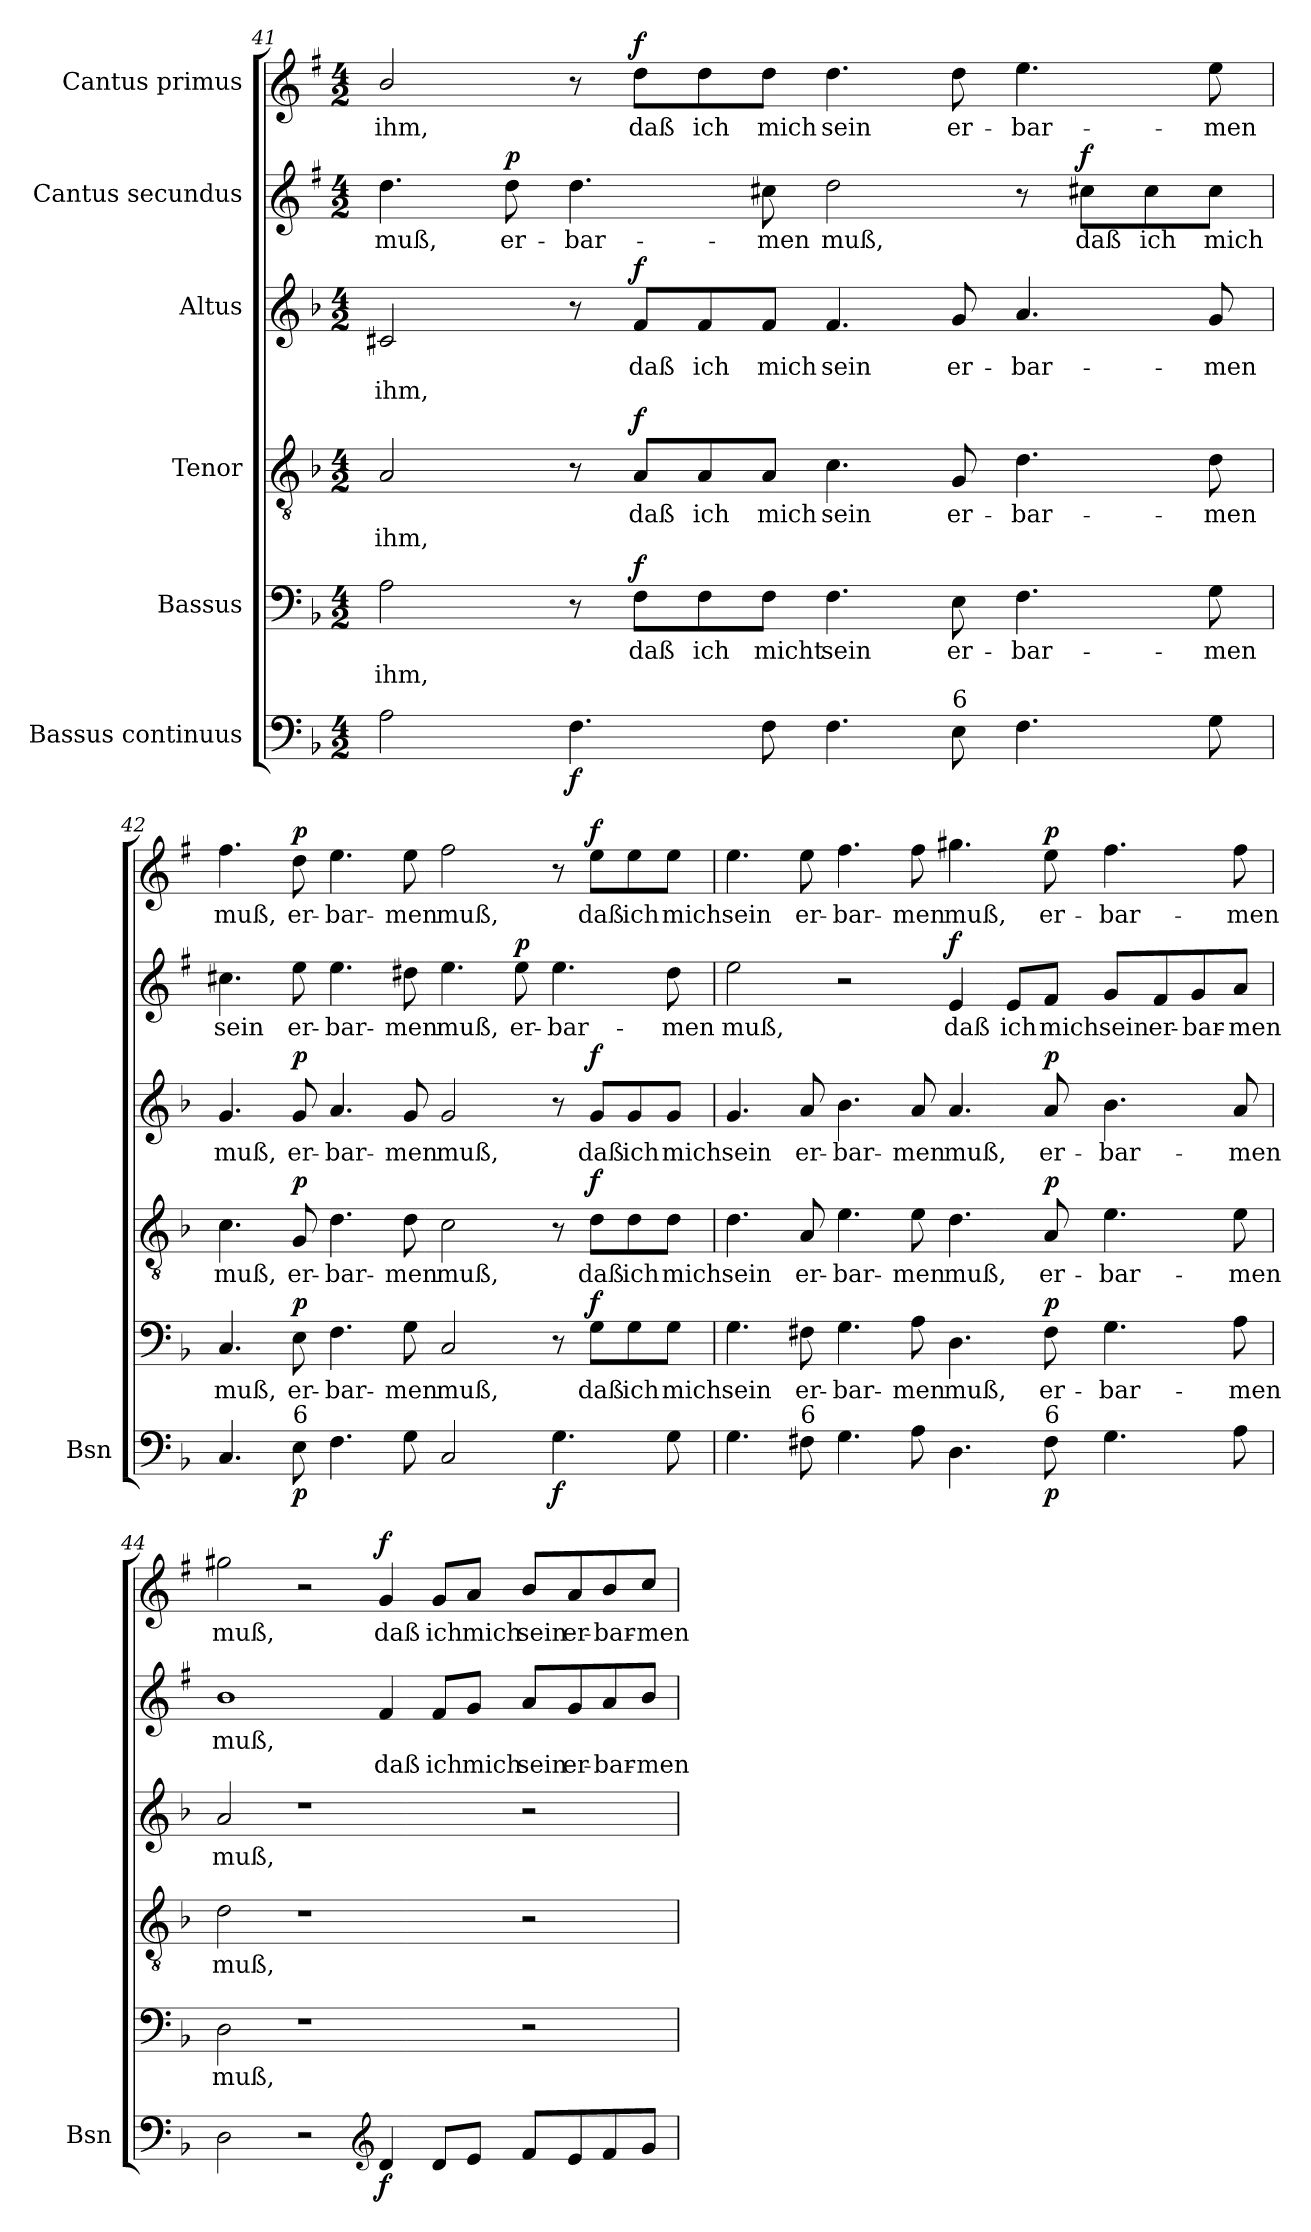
**kern	**dynam	**kern	**text	**text	**dynam	**kern	**text	**text	**dynam	**kern	**text	**text	**dynam	**kern	**text	**text	**dynam	**kern	**text	**dynam
*part6	*part6	*part5	*part5	*part5	*part5	*part4	*part4	*part4	*part4	*part3	*part3	*part3	*part3	*part2	*part2	*part2	*part2	*part1	*part1	*part1
*staff6	*staff6	*staff5	*staff5	*staff5	*staff5	*staff4	*staff4	*staff4	*staff4	*staff3	*staff3	*staff3	*staff3	*staff2	*staff2	*staff2	*staff2	*staff1	*staff1	*staff1
*I"Bassus continuus	*	*I"Bassus	*	*	*	*I"Tenor	*	*	*	*I"Altus	*	*	*	*I"Cantus secundus	*	*	*	*I"Cantus primus	*	*
*I'Bsn	*	*	*	*	*	*	*	*	*	*	*	*	*	*	*	*	*	*	*	*
!!LO:PB:g=z
*clefF4	*	*clefF4	*	*	*	*clefGv2	*	*	*	*clefG2	*	*	*	*clefG2	*	*	*	*clefG2	*	*
*	*	*	*	*	*	*	*	*	*	*	*	*	*	*ITrd1c2	*	*	*	*ITrd1c2	*	*
*k[b-]	*	*k[b-]	*	*	*	*k[b-]	*	*	*	*k[b-]	*	*	*	*k[b-]	*	*	*	*k[b-]	*	*
*F:	*	*F:	*	*	*	*F:	*	*	*	*F:	*	*	*	*F:	*	*	*	*F:	*	*
*M4/2	*	*M4/2	*	*	*	*M4/2	*	*	*	*M4/2	*	*	*	*M4/2	*	*	*	*M4/2	*	*
=41	=41	=41	=41	=41	=41	=41	=41	=41	=41	=41	=41	=41	=41	=41	=41	=41	=41	=41	=41	=41
!	!	!	!	!LO:LY:b	!	!	!	!LO:LY:b	!	!	!	!LO:LY:b	!	!	!LO:LY:b	!	!	!	!LO:LY:b	!
2A\	.	2A\	.	ihm,	.	2A/	.	ihm,	.	2c#X/	.	ihm,	.	4.cc\	muß,	.	.	2a/	ihm,	.
!	!	!	!	!	!	!	!	!	!	!	!	!	!	!	!LO:LY:b	!	!LO:DY:b	!	!	!
.	.	.	.	.	.	.	.	.	.	.	.	.	.	8cc\	er-	.	p	.	.	.
!	!LO:DY:b	!	!	!	!	!	!	!	!	!	!	!	!	!	!LO:LY:b	!	!	!	!	!
4.F\	f	8r	.	.	.	8r	.	.	.	8r	.	.	.	4.cc\	-bar-	.	.	8r	.	.
!	!	!	!LO:LY:b	!	!LO:DY:b	!	!LO:LY:b	!	!LO:DY:b	!	!LO:LY:b	!	!LO:DY:b	!	!	!	!	!	!LO:LY:b	!LO:DY:b
.	.	8F\L	daß	.	f	8A/L	daß	.	f	8f/L	daß	.	f	.	.	.	.	8cc\L	daß	f
!	!	!	!LO:LY:b	!	!	!	!LO:LY:b	!	!	!	!LO:LY:b	!	!	!	!	!	!	!	!LO:LY:b	!
.	.	8F\	ich	.	.	8A/	ich	.	.	8f/	ich	.	.	.	.	.	.	8cc\	ich	.
!	!	!	!LO:LY:b	!	!	!	!LO:LY:b	!	!	!	!LO:LY:b	!	!	!	!LO:LY:b	!	!	!	!LO:LY:b	!
8F\	.	8F\J	micht	.	.	8A/J	mich	.	.	8f/J	mich	.	.	8bn\	-men	.	.	8cc\J	mich	.
!	!	!	!LO:LY:b	!	!	!	!LO:LY:b	!	!	!	!LO:LY:b	!	!	!	!LO:LY:b	!	!	!	!LO:LY:b	!
4.F\	.	4.F\	sein	.	.	4.c\	sein	.	.	4.f/	sein	.	.	2cc\	muß,	.	.	4.cc\	sein	.
!LO:TX:a:t=6	!	!	!	!	!	!	!	!	!	!	!	!	!	!	!	!	!	!	!	!
!	!	!	!LO:LY:b	!	!	!	!LO:LY:b	!	!	!	!LO:LY:b	!	!	!	!	!	!	!	!LO:LY:b	!
8E\	.	8E\	er-	.	.	8G/	er-	.	.	8g/	er-	.	.	.	.	.	.	8cc\	er-	.
!	!	!	!LO:LY:b	!	!	!	!LO:LY:b	!	!	!	!LO:LY:b	!	!	!	!	!	!	!	!LO:LY:b	!
4.F\	.	4.F\	-bar-	.	.	4.d\	-bar-	.	.	4.a/	-bar-	.	.	8r	.	.	.	4.dd\	-bar-	.
!	!	!	!	!	!	!	!	!	!	!	!	!	!	!	!LO:LY:b	!	!LO:DY:b	!	!	!
.	.	.	.	.	.	.	.	.	.	.	.	.	.	8bni\L	daß	.	f	.	.	.
!	!	!	!	!	!	!	!	!	!	!	!	!	!	!	!LO:LY:b	!	!	!	!	!
.	.	.	.	.	.	.	.	.	.	.	.	.	.	8b\	ich	.	.	.	.	.
!	!	!	!LO:LY:b	!	!	!	!LO:LY:b	!	!	!	!LO:LY:b	!	!	!	!LO:LY:b	!	!	!	!LO:LY:b	!
8G\	.	8G\	-men	.	.	8d\	-men	.	.	8g/	-men	.	.	8b\J	mich	.	.	8dd\	-men	.
!!LO:LB:g=z
=42	=42	=42	=42	=42	=42	=42	=42	=42	=42	=42	=42	=42	=42	=42	=42	=42	=42	=42	=42	=42
!	!	!	!LO:LY:b	!	!	!	!LO:LY:b	!	!	!	!LO:LY:b	!	!	!	!LO:LY:b	!	!	!	!LO:LY:b	!
4.C/	.	4.C/	muß,	.	.	4.c\	muß,	.	.	4.g/	muß,	.	.	4.bn\	sein	.	.	4.ee\	muß,	.
!LO:TX:a:t=6	!	!	!	!	!	!	!	!	!	!	!	!	!	!	!	!	!	!	!	!
!	!LO:DY:b	!	!LO:LY:b	!	!LO:DY:b	!	!LO:LY:b	!	!LO:DY:b	!	!LO:LY:b	!	!LO:DY:b	!	!LO:LY:b	!	!	!	!LO:LY:b	!LO:DY:b
8E\	p	8E\	er-	.	p	8G/	er-	.	p	8g/	er-	.	p	8dd\	er-	.	.	8cc\	er-	p
!	!	!	!LO:LY:b	!	!	!	!LO:LY:b	!	!	!	!LO:LY:b	!	!	!	!LO:LY:b	!	!	!	!LO:LY:b	!
4.F\	.	4.F\	-bar-	.	.	4.d\	-bar-	.	.	4.a/	-bar-	.	.	4.dd\	-bar-	.	.	4.dd\	-bar-	.
!	!	!	!LO:LY:b	!	!	!	!LO:LY:b	!	!	!	!LO:LY:b	!	!	!	!LO:LY:b	!	!	!	!LO:LY:b	!
8G\	.	8G\	-men	.	.	8d\	-men	.	.	8g/	-men	.	.	8cc#X\	-men	.	.	8dd\	-men	.
!	!	!	!LO:LY:b	!	!	!	!LO:LY:b	!	!	!	!LO:LY:b	!	!	!	!LO:LY:b	!	!	!	!LO:LY:b	!
2C/	.	2C/	muß,	.	.	2c\	muß,	.	.	2g/	muß,	.	.	4.dd\	muß,	.	.	2ee\	muß,	.
!	!	!	!	!	!	!	!	!	!	!	!	!	!	!	!LO:LY:b	!	!LO:DY:b	!	!	!
.	.	.	.	.	.	.	.	.	.	.	.	.	.	8dd\	er-	.	p	.	.	.
!	!LO:DY:b	!	!	!	!	!	!	!	!	!	!	!	!	!	!LO:LY:b	!	!	!	!	!
4.G\	f	8r	.	.	.	8r	.	.	.	8r	.	.	.	4.dd\	-bar-	.	.	8r	.	.
!	!	!	!LO:LY:b	!	!LO:DY:b	!	!LO:LY:b	!	!LO:DY:b	!	!LO:LY:b	!	!LO:DY:b	!	!	!	!	!	!LO:LY:b	!LO:DY:b
.	.	8G\L	daß	.	f	8d\L	daß	.	f	8g/L	daß	.	f	.	.	.	.	8dd\L	daß	f
!	!	!	!LO:LY:b	!	!	!	!LO:LY:b	!	!	!	!LO:LY:b	!	!	!	!	!	!	!	!LO:LY:b	!
.	.	8G\	ich	.	.	8d\	ich	.	.	8g/	ich	.	.	.	.	.	.	8dd\	ich	.
!	!	!	!LO:LY:b	!	!	!	!LO:LY:b	!	!	!	!LO:LY:b	!	!	!	!LO:LY:b	!	!	!	!LO:LY:b	!
8G\	.	8G\J	mich	.	.	8d\J	mich	.	.	8g/J	mich	.	.	8cc#i\	-men	.	.	8dd\J	mich	.
!!LO:PB:g=z
=43	=43	=43	=43	=43	=43	=43	=43	=43	=43	=43	=43	=43	=43	=43	=43	=43	=43	=43	=43	=43
!	!	!	!LO:LY:b	!	!	!	!LO:LY:b	!	!	!	!LO:LY:b	!	!	!	!LO:LY:b	!	!	!	!LO:LY:b	!
4.G\	.	4.G\	sein	.	.	4.d\	sein	.	.	4.g/	sein	.	.	2dd\	muß,	.	.	4.dd\	sein	.
!LO:TX:a:t=6	!	!	!	!	!	!	!	!	!	!	!	!	!	!	!	!	!	!	!	!
!	!	!	!LO:LY:b	!	!	!	!LO:LY:b	!	!	!	!LO:LY:b	!	!	!	!	!	!	!	!LO:LY:b	!
8F#X\	.	8F#X\	er-	.	.	8A/	er-	.	.	8a/	er-	.	.	.	.	.	.	8dd\	er-	.
!	!	!	!LO:LY:b	!	!	!	!LO:LY:b	!	!	!	!LO:LY:b	!	!	!	!	!	!	!	!LO:LY:b	!
4.G\	.	4.G\	-bar-	.	.	4.e\	-bar-	.	.	4.b-\	-bar-	.	.	2r	.	.	.	4.ee\	-bar-	.
!	!	!	!LO:LY:b	!	!	!	!LO:LY:b	!	!	!	!LO:LY:b	!	!	!	!	!	!	!	!LO:LY:b	!
8A\	.	8A\	-men	.	.	8e\	-men	.	.	8a/	-men	.	.	.	.	.	.	8ee\	-men	.
!	!	!	!LO:LY:b	!	!	!	!LO:LY:b	!	!	!	!LO:LY:b	!	!	!	!LO:LY:b	!	!LO:DY:b	!	!LO:LY:b	!
4.D\	.	4.D\	muß,	.	.	4.d\	muß,	.	.	4.a/	muß,	.	.	4d/	daß	.	f	4.ff#X\	muß,	.
!	!	!	!	!	!	!	!	!	!	!	!	!	!	!	!LO:LY:b	!	!	!	!	!
.	.	.	.	.	.	.	.	.	.	.	.	.	.	8d/L	ich	.	.	.	.	.
!LO:TX:a:t=6	!	!	!	!	!	!	!	!	!	!	!	!	!	!	!	!	!	!	!	!
!	!LO:DY:b	!	!LO:LY:b	!	!LO:DY:b	!	!LO:LY:b	!	!LO:DY:b	!	!LO:LY:b	!	!LO:DY:b	!	!LO:LY:b	!	!	!	!LO:LY:b	!LO:DY:b
8F#i\	p	8F#i\	er-	.	p	8A/	er-	.	p	8a/	er-	.	p	8e/J	mich	.	.	8dd\	er-	p
!	!	!	!LO:LY:b	!	!	!	!LO:LY:b	!	!	!	!LO:LY:b	!	!	!	!LO:LY:b	!	!	!	!LO:LY:b	!
4.G\	.	4.G\	-bar-	.	.	4.e\	-bar-	.	.	4.b-\	-bar-	.	.	8f/L	sein	.	.	4.ee\	-bar-	.
!	!	!	!	!	!	!	!	!	!	!	!	!	!	!	!LO:LY:b	!	!	!	!	!
.	.	.	.	.	.	.	.	.	.	.	.	.	.	8e/	er-	.	.	.	.	.
!	!	!	!	!	!	!	!	!	!	!	!	!	!	!	!LO:LY:b	!	!	!	!	!
.	.	.	.	.	.	.	.	.	.	.	.	.	.	8f/	-bar-	.	.	.	.	.
!	!	!	!LO:LY:b	!	!	!	!LO:LY:b	!	!	!	!LO:LY:b	!	!	!	!LO:LY:b	!	!	!	!LO:LY:b	!
8A\	.	8A\	-men	.	.	8e\	-men	.	.	8a/	-men	.	.	8g/J	-men	.	.	8ee\	-men	.
!!LO:LB:g=z
=44	=44	=44	=44	=44	=44	=44	=44	=44	=44	=44	=44	=44	=44	=44	=44	=44	=44	=44	=44	=44
!	!	!	!LO:LY:b	!	!	!	!LO:LY:b	!	!	!	!LO:LY:b	!	!	!	!LO:LY:b	!	!	!	!LO:LY:b	!
2D\	.	2D\	muß,	.	.	2d\	muß,	.	.	2a/	muß,	.	.	1a	muß,	.	.	2ff#X\	muß,	.
2r	.	1r	.	.	.	1r	.	.	.	1r	.	.	.	.	.	.	.	2r	.	.
*clefG2	*	*	*	*	*	*	*	*	*	*	*	*	*	*	*	*	*	*	*	*
!	!LO:DY:b	!	!	!	!	!	!	!	!	!	!	!	!	!	!	!LO:LY:b	!	!	!LO:LY:b	!LO:DY:b
4d/	f	.	.	.	.	.	.	.	.	.	.	.	.	4e/	.	daß	.	4f/	daß	f
!	!	!	!	!	!	!	!	!	!	!	!	!	!	!	!	!LO:LY:b	!	!	!LO:LY:b	!
8d/L	.	.	.	.	.	.	.	.	.	.	.	.	.	8e/L	.	ich	.	8f/L	ich	.
!	!	!	!	!	!	!	!	!	!	!	!	!	!	!	!	!LO:LY:b	!	!	!LO:LY:b	!
8e/J	.	.	.	.	.	.	.	.	.	.	.	.	.	8f/J	.	mich	.	8g/J	mich	.
!	!	!	!	!	!	!	!	!	!	!	!	!	!	!	!	!LO:LY:b	!	!	!LO:LY:b	!
8f/L	.	2r	.	.	.	2r	.	.	.	2r	.	.	.	8g/L	.	sein	.	8a/L	sein	.
!	!	!	!	!	!	!	!	!	!	!	!	!	!	!	!	!LO:LY:b	!	!	!LO:LY:b	!
8e/	.	.	.	.	.	.	.	.	.	.	.	.	.	8f/	.	er-	.	8g/	er-	.
!	!	!	!	!	!	!	!	!	!	!	!	!	!	!	!	!LO:LY:b	!	!	!LO:LY:b	!
8f/	.	.	.	.	.	.	.	.	.	.	.	.	.	8g/	.	-bar-	.	8a/	-bar-	.
!	!	!	!	!	!	!	!	!	!	!	!	!	!	!	!	!LO:LY:b	!	!	!LO:LY:b	!
8g/J	.	.	.	.	.	.	.	.	.	.	.	.	.	8a/J	.	-men	.	8b-/J	-men	.
=	=	=	=	=	=	=	=	=	=	=	=	=	=	=	=	=	=	=	=	=
*-	*-	*-	*-	*-	*-	*-	*-	*-	*-	*-	*-	*-	*-	*-	*-	*-	*-	*-	*-	*-
